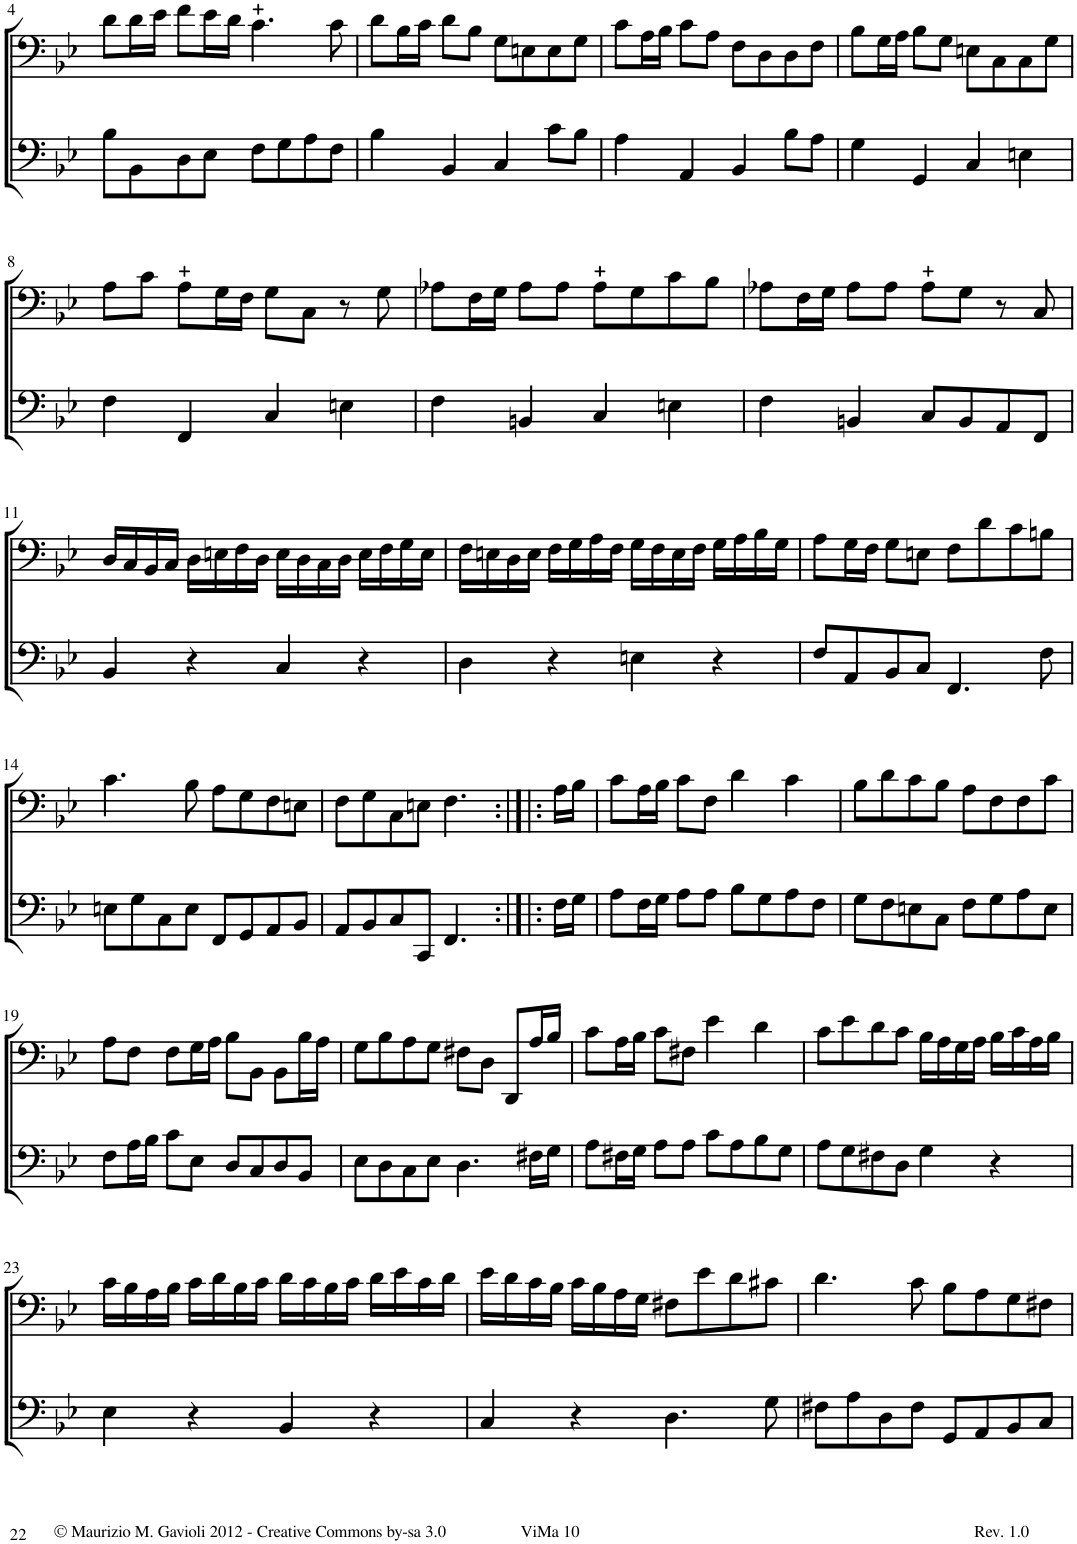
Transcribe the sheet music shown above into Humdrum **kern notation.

**kern	**kern
*part2	*part1
*staff2	*staff1
*I"Viola da gamba	*I"Viola da gamba
!!LO:PB:g=z
*clefF4	*clefF4
*k[b-e-]	*k[b-e-]
*M4/4	*M4/4
*met(c)	*met(c)
=4	=4
8B-\L	8d\L
8BB-\	16d\L
.	16e-\JJ
8D\	8f\L
8E-\J	16e-\L
.	16d\JJ
8F\L	4.c\
8G\	.
8A\	.
8F\J	8c\
=5	=5
4B-\	8d\L
.	16B-\L
.	16c\JJ
4BB-/	8d\L
.	8B-\J
4C/	8G\L
.	8En\
8c\L	8E\
8B-\J	8G\J
=6	=6
4A\	8c\L
.	16A\L
.	16B-\JJ
4AA/	8c\L
.	8A\J
4BB-/	8F\L
.	8D\
8B-\L	8D\
8A\J	8F\J
=7	=7
4G\	8B-\L
.	16G\L
.	16A\JJ
4GG/	8B-\L
.	8G\J
4C/	8En\L
.	8C\
4En\	8C\
.	8G\J
!!LO:LB:g=z
=8	=8
4F\	8A\L
.	8c\J
4FF/	8A\L
.	16G\L
.	16F\JJ
4C/	8G\L
.	8C\J
4En\	8r
.	8G\
=9	=9
4F\	8A-X\L
.	16F\L
.	16G\JJ
4BBn/	8A-\L
.	8A-\J
4C/	8A-\L
.	8G\
4En\	8c\
.	8B-\J
=10	=10
4F\	8A-X\L
.	16F\L
.	16G\JJ
4BBn/	8A-\L
.	8A-\J
8C/L	8A-\L
8BB/	8G\J
8AA/	8r
8FF/J	8C/
!!LO:LB:g=z
=11	=11
4BB-/	16D/LL
.	16C/
.	16BB-/
.	16C/JJ
4r	16D\LL
.	16En\
.	16F\
.	16D\JJ
4C/	16E\LL
.	16D\
.	16C\
.	16D\JJ
4r	16E\LL
.	16F\
.	16G\
.	16E\JJ
=12	=12
4D\	16F\LL
.	16En\
.	16D\
.	16E\JJ
4r	16F\LL
.	16G\
.	16A\
.	16F\JJ
4En\	16G\LL
.	16F\
.	16E\
.	16F\JJ
4r	16G\LL
.	16A\
.	16B-\
.	16G\JJ
=13	=13
8F/L	8A\L
8AA/	16G\L
.	16F\JJ
8BB-/	8G\L
8C/J	8En\J
4.FF/	8F\L
.	8d\
.	8c\
8F\	8Bn\J
!!LO:LB:g=z
=14	=14
8En\L	4.c\
8G\	.
8C\	.
8E\J	8B-\
8FF/L	8A\L
8GG/	8G\
8AA/	8F\
8BB-/J	8En\J
=15	=15
8AA/L	8F\L
8BB-/	8G\
8C/	8C\
8CC/J	8En\J
4.FF/	4.F\
=16:|!|:	=16:|!|:
16F\LL	16A\LL
16G\JJ	16B-\JJ
=17	=17
8A\L	8c\L
16F\L	16A\L
16G\JJ	16B-\JJ
8A\L	8c\L
8A\J	8F\J
8B-\L	4d\
8G\	.
8A\	4c\
8F\J	.
=18	=18
8G\L	8B-\L
8F\	8d\
8En\	8c\
8C\J	8B-\J
8F\L	8A\L
8G\	8F\
8A\	8F\
8E\J	8c\J
!!LO:LB:g=z
=19	=19
8F\L	8A\L
16A\L	8F\J
16B-\JJ	.
8c\L	8F\L
8E-\J	16G\L
.	16A\JJ
8D/L	8B-\L
8C/	8BB-\J
8D/	8BB-\L
8BB-/J	16B-\L
.	16A\JJ
=20	=20
8E-\L	8G\L
8D\	8B-\
8C\	8A\
8E-\J	8G\J
4.D\	8F#X\L
.	8D\J
.	8DD/L
16F#X\LL	16A/L
16G\JJ	16B-/JJ
=21	=21
8A\L	8c\L
16F#X\L	16A\L
16G\JJ	16B-\JJ
8A\L	8c\L
8A\J	8F#X\J
8c\L	4e-\
8A\	.
8B-\	4d\
8G\J	.
=22	=22
8A\L	8c\L
8G\	8e-\
8F#X\	8d\
8D\J	8c\J
4G\	16B-\LL
.	16A\
.	16G\
.	16A\JJ
4r	16B-\LL
.	16c\
.	16A\
.	16B-\JJ
!!LO:LB:g=z
=23	=23
4E-\	16c\LL
.	16B-\
.	16A\
.	16B-\JJ
4r	16c\LL
.	16d\
.	16B-\
.	16c\JJ
4BB-/	16d\LL
.	16c\
.	16B-\
.	16c\JJ
4r	16d\LL
.	16e-\
.	16c\
.	16d\JJ
=24	=24
4C/	16e-\LL
.	16d\
.	16c\
.	16B-\JJ
4r	16c\LL
.	16B-\
.	16A\
.	16G\JJ
4.D\	8F#X\L
.	8e-\
.	8d\
8G\	8c#X\J
=25	=25
8F#X\L	4.d\
8A\	.
8D\	.
8F#\J	8c\
8GG/L	8B-\L
8AA/	8A\
8BB-/	8G\
8C/J	8F#X\J
=	=
*-	*-
